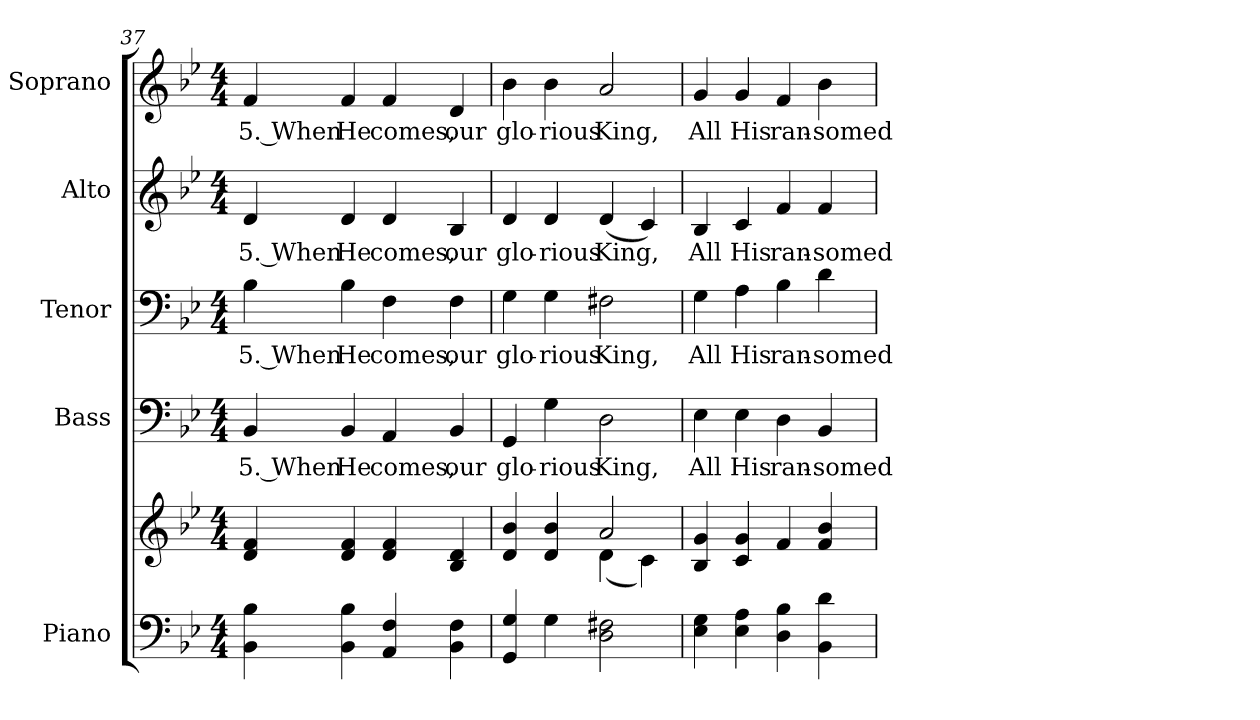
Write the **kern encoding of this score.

**kern	**kern	**kern	**text	**kern	**text	**kern	**text	**kern	**text
*part5	*part5	*part4	*part4	*part3	*part3	*part2	*part2	*part1	*part1
*staff6	*staff5	*staff4	*staff4	*staff3	*staff3	*staff2	*staff2	*staff1	*staff1
*I"Piano	*	*I"Bass	*	*I"Tenor	*	*I"Alto	*	*I"Soprano	*
*I'Pno.	*	*I'B.	*	*I'T.	*	*I'A.	*	*I'S.	*
*clefF4	*clefG2	*clefF4	*	*clefF4	*	*clefG2	*	*clefG2	*
*k[b-e-]	*k[b-e-]	*k[b-e-]	*	*k[b-e-]	*	*k[b-e-]	*	*k[b-e-]	*
*B-:	*B-:	*B-:	*	*B-:	*	*B-:	*	*B-:	*
*M4/4	*M4/4	*M4/4	*	*M4/4	*	*M4/4	*	*M4/4	*
=37	=37	=37	=37	=37	=37	=37	=37	=37	=37
!	!	!	!LO:LY:b:color=#000000	!	!	!	!	!	!
!	!	!	!	!	!LO:LY:b:color=#000000	!	!	!	!
!	!	!	!	!	!	!	!LO:LY:b:color=#000000	!	!
!	!	!	!	!	!	!	!	!	!LO:LY:b:color=#000000
4BB-i\ 4B-i	4di/ 4fi	4BB-i/	5. When	4B-i\	5. When	4di/	5. When	4fi/	5. When
!	!	!	!LO:LY:b:color=#000000	!	!	!	!	!	!
!	!	!	!	!	!LO:LY:b:color=#000000	!	!	!	!
!	!	!	!	!	!	!	!LO:LY:b:color=#000000	!	!
!	!	!	!	!	!	!	!	!	!LO:LY:b:color=#000000
4BB-i\ 4B-i	4di/ 4fi	4BB-i/	He	4B-i\	He	4di/	He	4fi/	He
!	!	!	!LO:LY:b:color=#000000	!	!	!	!	!	!
!	!	!	!	!	!LO:LY:b:color=#000000	!	!	!	!
!	!	!	!	!	!	!	!LO:LY:b:color=#000000	!	!
!	!	!	!	!	!	!	!	!	!LO:LY:b:color=#000000
4AAi/ 4Fi	4di/ 4fi	4AAi/	comes,	4Fi\	comes,	4di/	comes,	4fi/	comes,
!	!	!	!LO:LY:b:color=#000000	!	!	!	!	!	!
!	!	!	!	!	!LO:LY:b:color=#000000	!	!	!	!
!	!	!	!	!	!	!	!LO:LY:b:color=#000000	!	!
!	!	!	!	!	!	!	!	!	!LO:LY:b:color=#000000
4BB-i\ 4Fi	4B-i/ 4di	4BB-i/	our	4Fi\	our	4B-i/	our	4di/	our
=38	=38	=38	=38	=38	=38	=38	=38	=38	=38
*	*^	*	*	*	*	*	*	*	*
!	!	!	!	!LO:LY:b:color=#000000	!	!	!	!	!	!
!	!	!	!	!	!	!LO:LY:b:color=#000000	!	!	!	!
!	!	!	!	!	!	!	!	!LO:LY:b:color=#000000	!	!
!	!	!	!	!	!	!	!	!	!	!LO:LY:b:color=#000000
4GGi/ 4Gi	4di/ 4b-i	2ryy	4GGi/	glo-	4Gi\	glo-	4di/	glo-	4b-i\	glo-
!	!	!	!	!LO:LY:b:color=#000000	!	!	!	!	!	!
!	!	!	!	!	!	!LO:LY:b:color=#000000	!	!	!	!
!	!	!	!	!	!	!	!	!LO:LY:b:color=#000000	!	!
!	!	!	!	!	!	!	!	!	!	!LO:LY:b:color=#000000
4Gi\	4di/ 4b-i	.	4Gi\	-rious	4Gi\	-rious	4di/	-rious	4b-i\	-rious
!	!	!	!	!LO:LY:b:color=#000000	!	!	!	!	!	!
!	!	!	!	!	!	!LO:LY:b:color=#000000	!	!	!	!
!	!	!	!	!	!	!	!	!LO:LY:b:color=#000000	!	!
!	!	!	!	!	!	!	!	!	!	!LO:LY:b:color=#000000
2Di\ 2F#Xi	2ai/	(4di\	2Di\	King,	2F#Xi\	King,	(4di/	King,	2ai/	King,
.	.	4ci\)	.	.	.	.	4ci/)	.	.	.
*	*v	*v	*	*	*	*	*	*	*	*
!!LO:PB:g=z
=39	=39	=39	=39	=39	=39	=39	=39	=39	=39
*	*^	*	*	*	*	*	*	*	*
!	!	!	!	!LO:LY:b:color=#000000	!	!	!	!	!	!
*	*v	*v	*	*	*	*	*	*	*	*
*	*^	*	*	*	*	*	*	*	*
!	!	!	!	!	!	!LO:LY:b:color=#000000	!	!	!	!
*	*v	*v	*	*	*	*	*	*	*	*
*	*^	*	*	*	*	*	*	*	*
!	!	!	!	!	!	!	!	!LO:LY:b:color=#000000	!	!
*	*v	*v	*	*	*	*	*	*	*	*
*	*^	*	*	*	*	*	*	*	*
!	!	!	!	!	!	!	!	!	!	!LO:LY:b:color=#000000
*	*v	*v	*	*	*	*	*	*	*	*
4E-i\ 4Gi	4B-i/ 4gi	4E-i\	All	4Gi\	All	4B-i/	All	4gi/	All
!	!	!	!LO:LY:b:color=#000000	!	!	!	!	!	!
!	!	!	!	!	!LO:LY:b:color=#000000	!	!	!	!
!	!	!	!	!	!	!	!LO:LY:b:color=#000000	!	!
!	!	!	!	!	!	!	!	!	!LO:LY:b:color=#000000
4E-i\ 4Ai	4ci/ 4gi	4E-i\	His	4Ai\	His	4ci/	His	4gi/	His
!	!	!	!LO:LY:b:color=#000000	!	!	!	!	!	!
!	!	!	!	!	!LO:LY:b:color=#000000	!	!	!	!
!	!	!	!	!	!	!	!LO:LY:b:color=#000000	!	!
!	!	!	!	!	!	!	!	!	!LO:LY:b:color=#000000
4Di\ 4B-i	4fi/	4Di\	ran-	4B-i\	ran-	4fi/	ran-	4fi/	ran-
!	!	!	!LO:LY:b:color=#000000	!	!	!	!	!	!
!	!	!	!	!	!LO:LY:b:color=#000000	!	!	!	!
!	!	!	!	!	!	!	!LO:LY:b:color=#000000	!	!
!	!	!	!	!	!	!	!	!	!LO:LY:b:color=#000000
4BB-i\ 4di	4fi/ 4b-i	4BB-i/	-somed	4di\	-somed	4fi/	-somed	4b-i\	-somed
=	=	=	=	=	=	=	=	=	=
*-	*-	*-	*-	*-	*-	*-	*-	*-	*-
